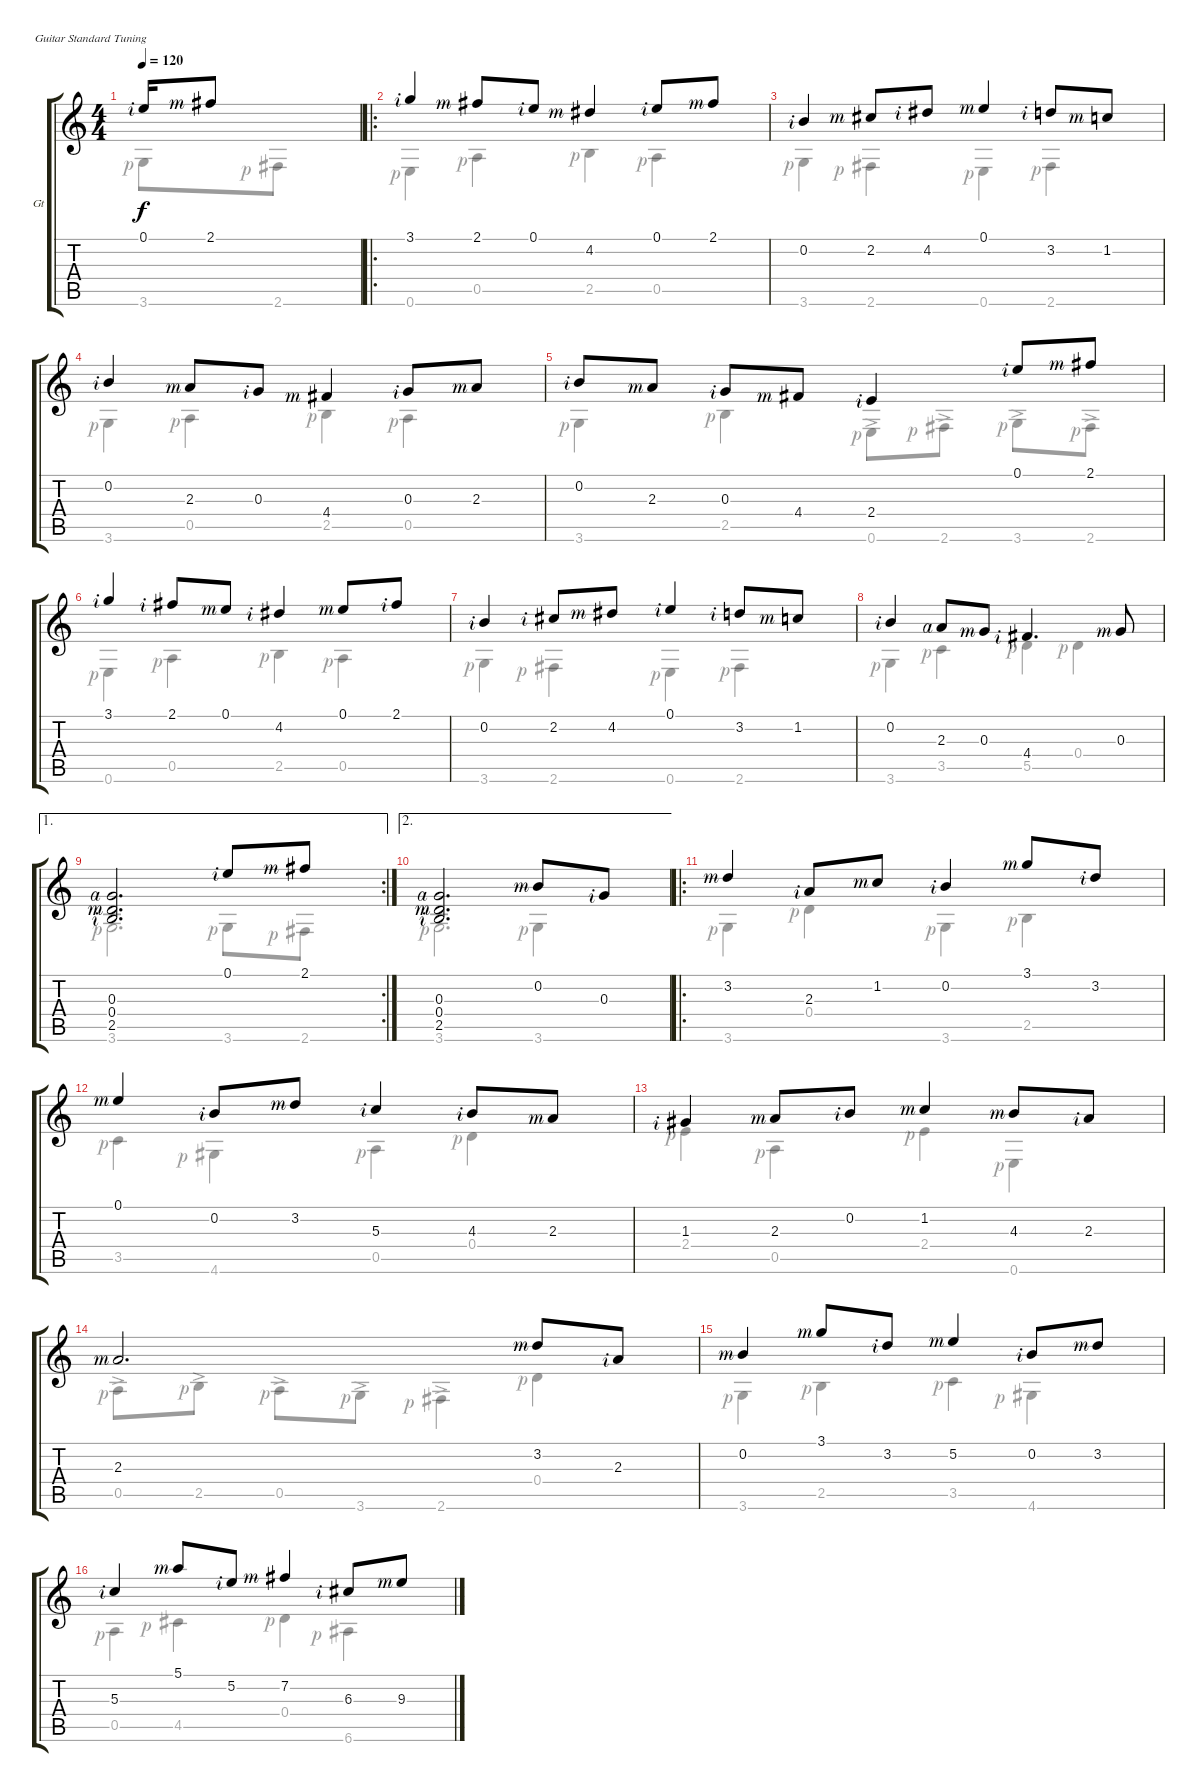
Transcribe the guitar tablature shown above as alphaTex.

\defaultSystemsLayout 4
\bracketExtendMode groupsimilarinstruments
\firstSystemTrackNameOrientation horizontal
\otherSystemsTrackNameOrientation horizontal
\track ("Guitar" "Gt") {instrument acousticguitarsteel}
\staff {score tabs}
\tuning (E4 B3 G3 D3 A2 E2)
\voice
\ts (4 4)
\ac
\tempo 120
\clef g2
\scale
0.255023
\ks c
0.1{rf 2}.16{dy f instrument acousticguitarsteel} 2.1{rf 3}.8 |
\ro
\scale
0.357928 3.1{rf 2}.4 2.1{rf 3}.8 0.1{rf 2}.8 4.2{rf 3}.4 0.1{rf 2}.8 2.1{rf 3}.8 |
\scale
0.387172 0.2{rf 2}.4 2.2{rf 3}.8 4.2{rf 2}.8 0.1{rf 3}.4 3.2{rf 2}.8 1.2{rf 3}.8 |
\scale
0.371022 0.2{rf 2}.4 2.3{rf 3}.8 0.3{rf 2}.8 4.4{rf 3}.4 0.3{rf 2}.8 2.3{rf 3}.8 |
\scale
0.322156 0.2{rf 2}.8 2.3{rf 3}.8 0.3{rf 2}.8 4.4{rf 3}.8 2.4{rf 2}.4 0.1{rf 2}.8 2.1{rf 3}.8 |
\scale
0.306933 3.1{rf 2}.4 2.1{rf 2}.8 0.1{rf 3}.8 4.2{rf 2}.4 0.1{rf 3}.8 2.1{rf 2}.8 |
\scale
0.343923 0.2{rf 2}.4 2.2{rf 2}.8 4.2{rf 3}.8 0.1{rf 2}.4 3.2{rf 2}.8 1.2{rf 3}.8 |
\scale
0.314193 0.2{rf 2}.4 2.3{rf 4}.8 0.3{rf 3}.8 4.4{rf 2}.4{d} 0.3{rf 3}.8 |
\ae 1
\rc 2
\scale
0.341869 (0.3{rf 4} 0.4{rf 3} 2.5{rf 2}).2{d} 0.1{rf 2}.8 2.1{rf 3}.8 |
\ae 2
\scale
0.309329 (0.3{rf 4} 0.4{rf 3} 2.5{rf 2}).2{d} 0.2{rf 3}.8 0.3{rf 2}.8 |
\ro
\scale
0.355155 3.2{rf 3}.4 2.3{rf 2}.8 1.2{rf 3}.8 0.2{rf 2}.4 3.1{rf 3}.8 3.2{rf 2}.8 |
\scale
0.335516 0.1{rf 3}.4 0.2{rf 2}.8 3.2{rf 3}.8 5.3{rf 2}.4 4.3{rf 2}.8 2.3{rf 3}.8 |
\scale
0.336368 1.3{rf 2}.4 2.3{rf 3}.8 0.2{rf 2}.8 1.2{rf 3}.4 4.3{rf 3}.8 2.3{rf 2}.8 |
\scale
0.360821 2.3{rf 3}.2{d} 3.2{rf 3}.8 2.3{rf 2}.8 |
\scale
0.302806 0.2{rf 3}.4 3.1{rf 3}.8 3.2{rf 2}.8 5.2{rf 3}.4 0.2{rf 2}.8 3.2{rf 3}.8 |
\scale
0.34977 5.3{rf 2}.4 5.1{rf 3}.8 5.2{rf 2}.8 7.2{rf 3}.4 6.3{rf 2}.8 9.3{rf 3}.8
\voice
\clef g2
\ottava regular
\simile none
\scale
0.255023
\ks c
3.6{rf 1}.8{dy f} 2.6{rf 1}.8 |
\scale
0.357928 0.6{rf 1}.4 0.5{rf 1}.4 2.5{rf 1}.4 0.5{rf 1}.4 |
\scale
0.387172 3.6{rf 1}.4 2.6{rf 1}.4 0.6{rf 1}.4 2.6{rf 1}.4 |
\scale
0.371022 3.6{rf 1}.4 0.5{rf 1}.4 2.5{rf 1}.4 0.5{rf 1}.4 |
\scale
0.322156 3.6{rf 1}.4 2.5{rf 1}.4 0.6{ac rf 1}.8 2.6{ac rf 1}.8 3.6{ac rf 1}.8 2.6{ac rf 1}.8 |
\scale
0.306933 0.6{rf 1}.4 0.5{rf 1}.4 2.5{rf 1}.4 0.5{rf 1}.4 |
\scale
0.343923 3.6{rf 1}.4 2.6{rf 1}.4 0.6{rf 1}.4 2.6{rf 1}.4 |
\scale
0.314193 3.6{rf 1}.4 3.5{rf 1}.4 5.5{rf 1}.4 0.4{rf 1}.4 |
\scale
0.341869 3.6{rf 1}.2{d} 3.6{rf 1}.8 2.6{rf 1}.8 |
\scale
0.309329 3.6{rf 1}.2{d} 3.6{rf 1}.4 |
\scale
0.355155 3.6{rf 1}.4 0.4{rf 1}.4 3.6{rf 1}.4 2.5{rf 1}.4 |
\scale
0.335516 3.5{rf 1}.4 4.6{rf 1}.4 0.5{rf 1}.4 0.4{rf 1}.4 |
\scale
0.336368 2.4{rf 1}.4 0.5{rf 1}.4 2.4{rf 1}.4 0.6{rf 1}.4 |
\scale
0.360821 0.5{ac rf 1}.8 2.5{ac rf 1}.8 0.5{ac rf 1}.8 3.6{ac rf 1}.8 2.6{ac rf 1}.4 0.4{rf 1}.4 |
\scale
0.302806 3.6{rf 1}.4 2.5{rf 1}.4 3.5{rf 1}.4 4.6{rf 1}.4 |
\scale
0.34977 0.5{rf 1}.4 4.5{rf 1}.4 0.4{rf 1}.4 6.6{rf 1}.4
